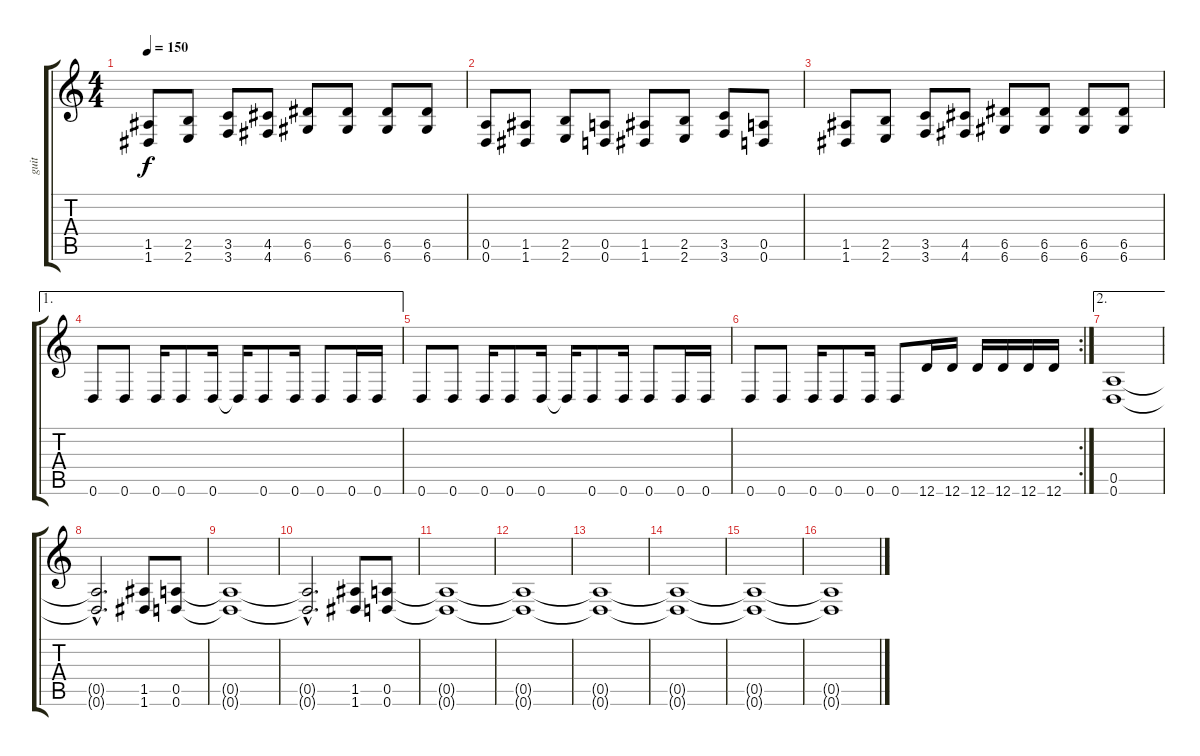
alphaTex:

\track ("guit" "guit") {instrument distortionguitar}
\staff {score tabs}
\tuning (E4 B3 G3 D3 A2 D2) {hide}
\ts (4 4)
\tempo 150
\clef g2
\ks c
(1.5 1.6).8{dy f} (2.5 2.6).8 (3.5 3.6).8 (4.5 4.6).8 (6.5 6.6).8 (6.5 6.6).8 (6.5 6.6).8 (6.5 6.6).8 |
(0.5 0.6).8 (1.5 1.6).8 (2.5 2.6).8 (0.5 0.6).8 (1.5 1.6).8 (2.5 2.6).8 (3.5 3.6).8 (0.5 0.6).8 |
(1.5 1.6).8 (2.5 2.6).8 (3.5 3.6).8 (4.5 4.6).8 (6.5 6.6).8 (6.5 6.6).8 (6.5 6.6).8 (6.5 6.6).8 |
\ae 1
0.6.8 0.6.8 0.6.16 0.6.8 0.6.16 0.6{t}.16 0.6.8 0.6.16 0.6.8 0.6.16 0.6.16 |
0.6.8 0.6.8 0.6.16 0.6.8 0.6.16 0.6{t}.16 0.6.8 0.6.16 0.6.8 0.6.16 0.6.16 |
\rc 2
0.6.8 0.6.8 0.6.16 0.6.8 0.6.16 0.6.8 12.6.16 12.6.16 12.6.16 12.6.16 12.6.16 12.6.16 |
\ae 2
(0.5 0.6).1 |
(0.5{hac t} 0.6{hac t}).2{d} (1.5 1.6).8 (0.5 0.6).8 |
(0.5{t} 0.6{t}).1 |
(0.5{hac t} 0.6{hac t}).2{d} (1.5 1.6).8 (0.5 0.6).8 |
(0.5{t} 0.6{t}).1 |
(0.5{t} 0.6{t}).1 |
(0.5{t} 0.6{t}).1 |
(0.5{t} 0.6{t}).1 |
(0.5{t} 0.6{t}).1 |
(0.5{t} 0.6{t}).1
